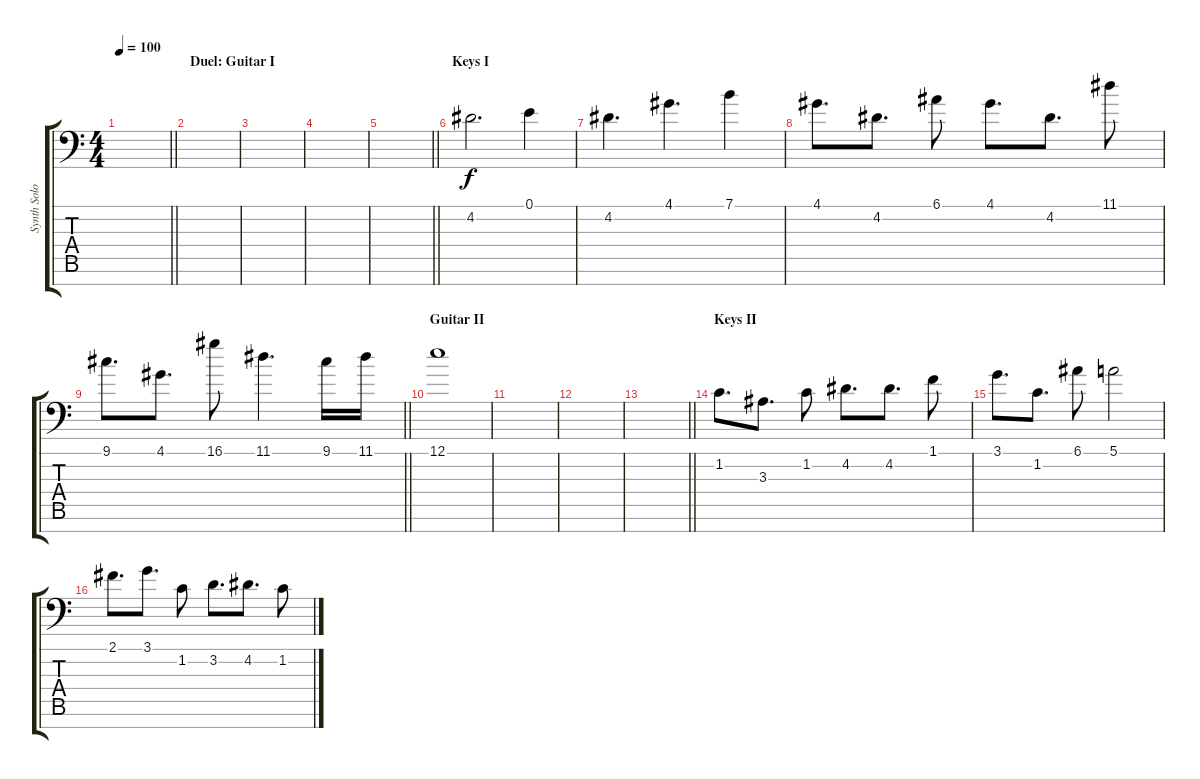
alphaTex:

\track ("Synth Solo" "Synth Solo") {instrument lead1square}
\staff {score tabs}
\tuning (E4 B3 G3 D3 A2 E2 C-1) {hide}
\ts (4 4)
\tempo 100
\clef f4
\barLineRight lightlight
\ks c
|
\section ("" "Duel: Guitar I")
|
|
|
\barLineRight lightlight
|
\section ("" "Keys I")
4.2.2{d} 0.1.4 |
4.2.4{d} 4.1.4{d} 7.1.4 |
4.1.8{d} 4.2.8{d} 6.1.8 4.1.8{d} 4.2.8{d} 11.1.8 |
\barLineRight lightlight
9.1.8{d} 4.1.8{d} 16.1.8 11.1.4{d} 9.1.16 11.1.16 |
\section ("" "Guitar II")
12.1.1 |
|
|
\barLineRight lightlight
|
\section ("" "Keys II")
1.2.8{d} 3.3.8{d} 1.2.8 4.2.8{d} 4.2.8{d} 1.1.8 |
3.1.8{d} 1.2.8{d} 6.1.8 5.1.2 |
2.1.8{d} 3.1.8{d} 1.2.8 3.2.8{d} 4.2.8{d} 1.2.8
